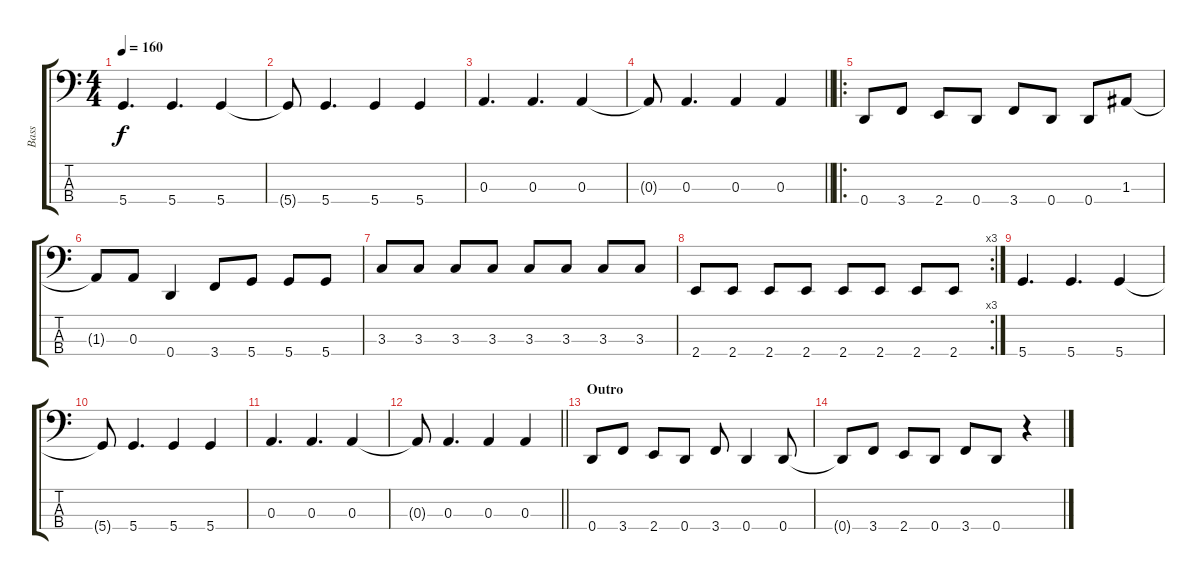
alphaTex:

\track ("Bass" "Bass") {instrument electricbasspick}
\staff {score tabs}
\tuning (G2 D2 A1 D1) {hide}
\ts (4 4)
\tempo 160
\clef f4
\ks c
5.4.4{d dy f} 5.4.4{d} 5.4.4 |
5.4{t}.8 5.4.4{d} 5.4.4 5.4.4 |
0.3.4{d} 0.3.4{d} 0.3.4 |
\barLineRight lightlight
0.3{t}.8 0.3.4{d} 0.3.4 0.3.4 |
\ro
0.4.8 3.4.8 2.4.8 0.4.8 3.4.8 0.4.8 0.4.8 1.3.8 |
1.3{t}.8 0.3.8 0.4.4 3.4.8 5.4.8 5.4.8 5.4.8 |
3.3.8 3.3.8 3.3.8 3.3.8 3.3.8 3.3.8 3.3.8 3.3.8 |
\rc 3
2.4.8 2.4.8 2.4.8 2.4.8 2.4.8 2.4.8 2.4.8 2.4.8 |
5.4.4{d} 5.4.4{d} 5.4.4 |
5.4{t}.8 5.4.4{d} 5.4.4 5.4.4 |
0.3.4{d} 0.3.4{d} 0.3.4 |
\barLineRight lightlight
0.3{t}.8 0.3.4{d} 0.3.4 0.3.4 |
\section ("" "Outro")
0.4.8 3.4.8 2.4.8 0.4.8 3.4.8 0.4.4 0.4.8 |
0.4{t}.8 3.4.8 2.4.8 0.4.8 3.4.8 0.4.8 r.4
